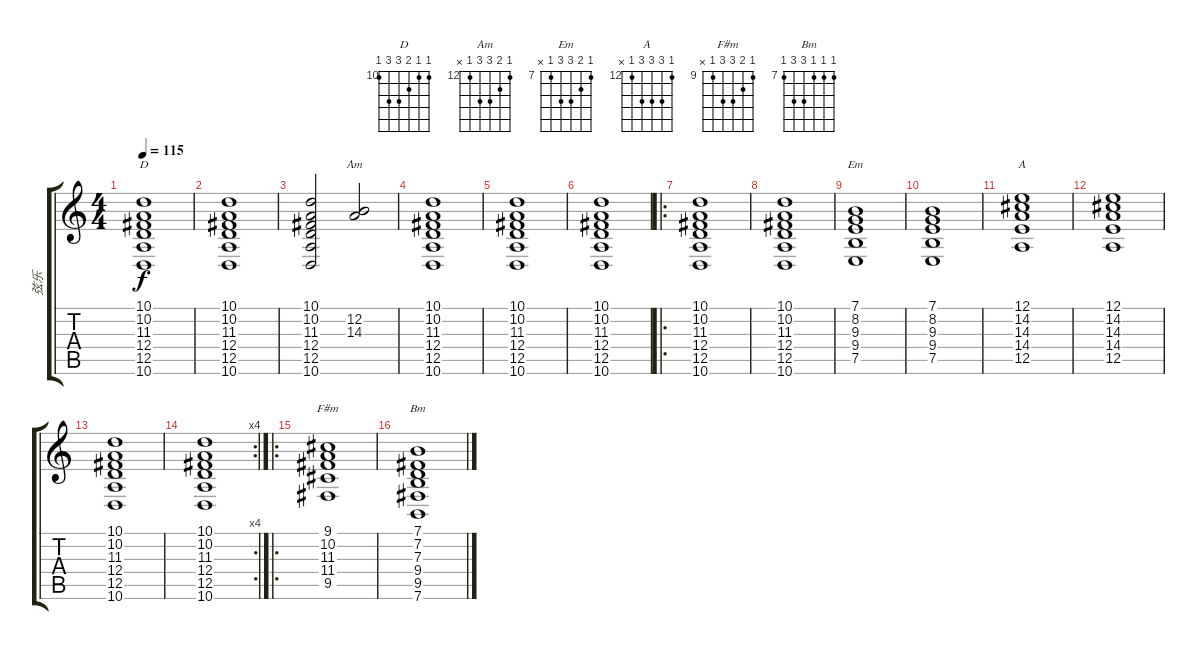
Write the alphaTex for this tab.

\track ("弦乐" "弦乐") {instrument stringensemble2}
\staff {score tabs}
\tuning (E4 B3 G3 D3 A2 E2) {hide}
\chord ("D" 10 10 11 12 12 10) {firstfret 10}
\chord ("Am" 12 13 14 14 12 x) {firstfret 12}
\chord ("Em" 7 8 9 9 7 x) {firstfret 7}
\chord ("A" 12 14 14 14 12 x) {firstfret 12}
\chord ("F#m" 9 10 11 11 9 x) {firstfret 9}
\chord ("Bm" 7 7 7 9 9 7) {firstfret 7}
\ts (4 4)
\tempo 115
\clef g2
\ks c
(10.1 10.2 11.3 12.4 12.5 10.6).1{ch "D" dy f instrument stringensemble2} |
(10.1 10.2 11.3 12.4 12.5 10.6).1 |
(10.1 10.2 11.3 12.4 12.5 10.6).2 (12.2 14.3).2{ch "Am"} |
(10.1 10.2 11.3 12.4 12.5 10.6).1 |
(10.1 10.2 11.3 12.4 12.5 10.6).1 |
(10.1 10.2 11.3 12.4 12.5 10.6).1 |
\ro
(10.1 10.2 11.3 12.4 12.5 10.6).1 |
(10.1 10.2 11.3 12.4 12.5 10.6).1 |
(7.1 8.2 9.3 9.4 7.5).1{ch "Em"} |
(7.1 8.2 9.3 9.4 7.5).1 |
(12.1 14.2 14.3 14.4 12.5).1{ch "A"} |
(12.1 14.2 14.3 14.4 12.5).1 |
(10.1 10.2 11.3 12.4 12.5 10.6).1 |
\rc 4
(10.1 10.2 11.3 12.4 12.5 10.6).1 |
\ro
(9.1 10.2 11.3 11.4 9.5).1{ch "F#m"} |
(7.1 7.2 7.3 9.4 9.5 7.6).1{ch "Bm"}
